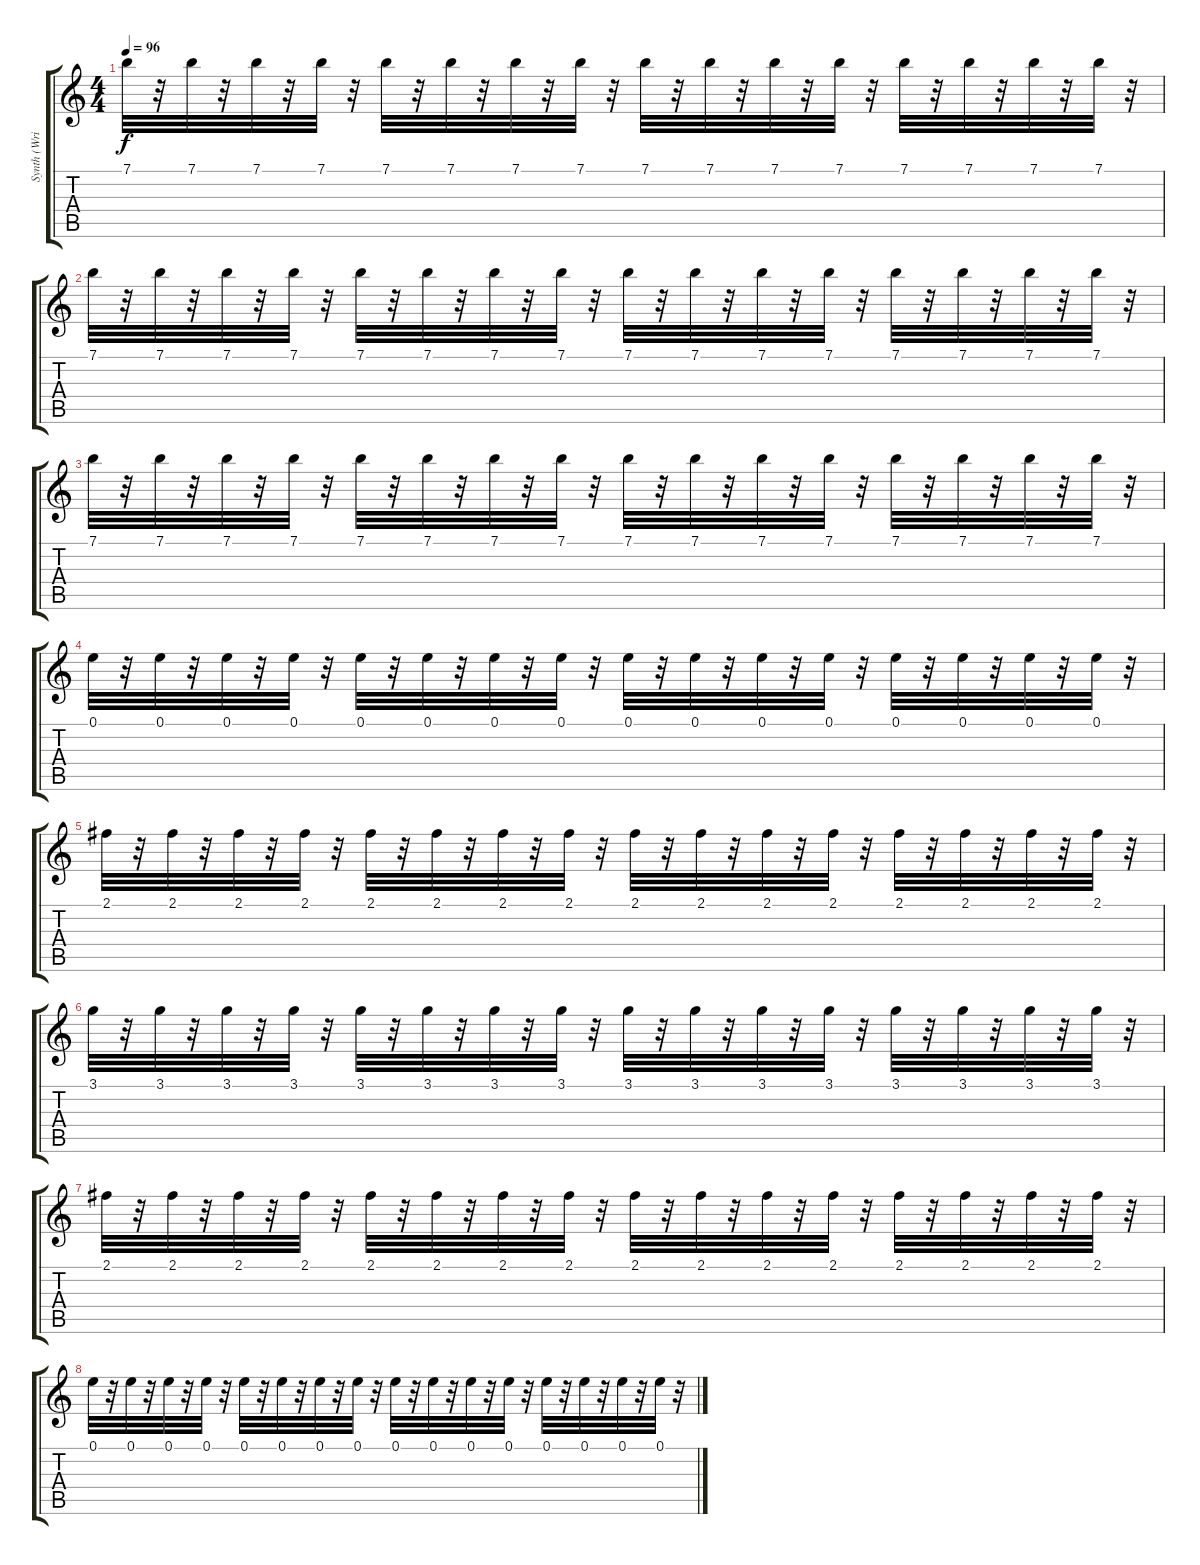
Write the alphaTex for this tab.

\track ("Synth (Wright)" "Synth (Wri") {instrument slapbass1}
\staff {score tabs}
\tuning (E4 B3 G3 D3 A2 E2) {hide}
\ts (4 4)
\tempo 96
\clef g2
\ks c
7.1.32{dy f} r.32 7.1.32 r.32 7.1.32 r.32 7.1.32 r.32 7.1.32 r.32 7.1.32 r.32 7.1.32 r.32 7.1.32 r.32 7.1.32 r.32 7.1.32 r.32 7.1.32 r.32 7.1.32 r.32 7.1.32 r.32 7.1.32 r.32 7.1.32 r.32 7.1.32 r.32 |
7.1.32 r.32 7.1.32 r.32 7.1.32 r.32 7.1.32 r.32 7.1.32 r.32 7.1.32 r.32 7.1.32 r.32 7.1.32 r.32 7.1.32 r.32 7.1.32 r.32 7.1.32 r.32 7.1.32 r.32 7.1.32 r.32 7.1.32 r.32 7.1.32 r.32 7.1.32 r.32 |
7.1.32 r.32 7.1.32 r.32 7.1.32 r.32 7.1.32 r.32 7.1.32 r.32 7.1.32 r.32 7.1.32 r.32 7.1.32 r.32 7.1.32 r.32 7.1.32 r.32 7.1.32 r.32 7.1.32 r.32 7.1.32 r.32 7.1.32 r.32 7.1.32 r.32 7.1.32 r.32 |
0.1.32 r.32 0.1.32 r.32 0.1.32 r.32 0.1.32 r.32 0.1.32 r.32 0.1.32 r.32 0.1.32 r.32 0.1.32 r.32 0.1.32 r.32 0.1.32 r.32 0.1.32 r.32 0.1.32 r.32 0.1.32 r.32 0.1.32 r.32 0.1.32 r.32 0.1.32 r.32 |
2.1.32 r.32 2.1.32 r.32 2.1.32 r.32 2.1.32 r.32 2.1.32 r.32 2.1.32 r.32 2.1.32 r.32 2.1.32 r.32 2.1.32 r.32 2.1.32 r.32 2.1.32 r.32 2.1.32 r.32 2.1.32 r.32 2.1.32 r.32 2.1.32 r.32 2.1.32 r.32 |
3.1.32 r.32 3.1.32 r.32 3.1.32 r.32 3.1.32 r.32 3.1.32 r.32 3.1.32 r.32 3.1.32 r.32 3.1.32 r.32 3.1.32 r.32 3.1.32 r.32 3.1.32 r.32 3.1.32 r.32 3.1.32 r.32 3.1.32 r.32 3.1.32 r.32 3.1.32 r.32 |
2.1.32 r.32 2.1.32 r.32 2.1.32 r.32 2.1.32 r.32 2.1.32 r.32 2.1.32 r.32 2.1.32 r.32 2.1.32 r.32 2.1.32 r.32 2.1.32 r.32 2.1.32 r.32 2.1.32 r.32 2.1.32 r.32 2.1.32 r.32 2.1.32 r.32 2.1.32 r.32 |
0.1.32 r.32 0.1.32 r.32 0.1.32 r.32 0.1.32 r.32 0.1.32 r.32 0.1.32 r.32 0.1.32 r.32 0.1.32 r.32 0.1.32 r.32 0.1.32 r.32 0.1.32 r.32 0.1.32 r.32 0.1.32 r.32 0.1.32 r.32 0.1.32 r.32 0.1.32 r.32
